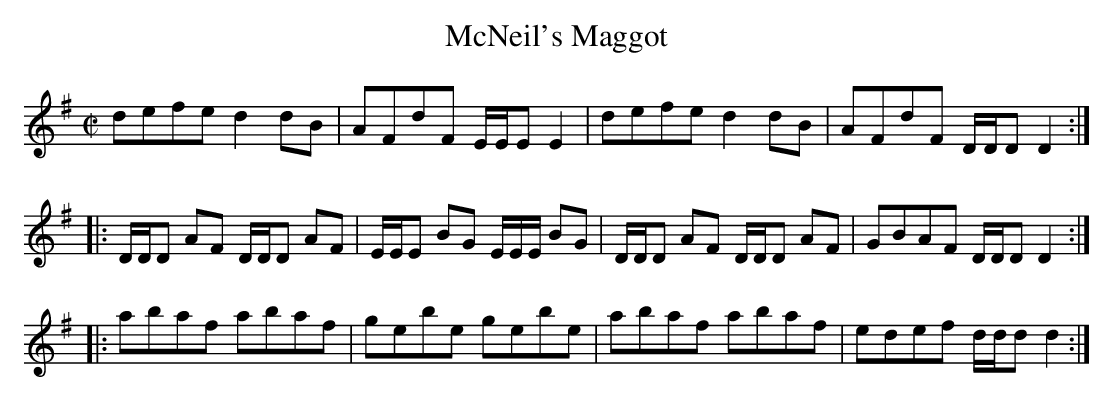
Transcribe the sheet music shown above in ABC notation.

X:1
T:McNeil's Maggot
M:C|
K:DMix
defe d2dB| AFdF E/E/E E2| defe d2dB| AFdF D/D/D D2:|
|:D/D/D AF D/D/D AF| E/E/E BG E/E/E/ BG|\
D/D/D AF D/D/D AF| GBAF D/D/D D2:|
|:abaf abaf| gebe gebe| abaf abaf| edef d/d/d d2:|
